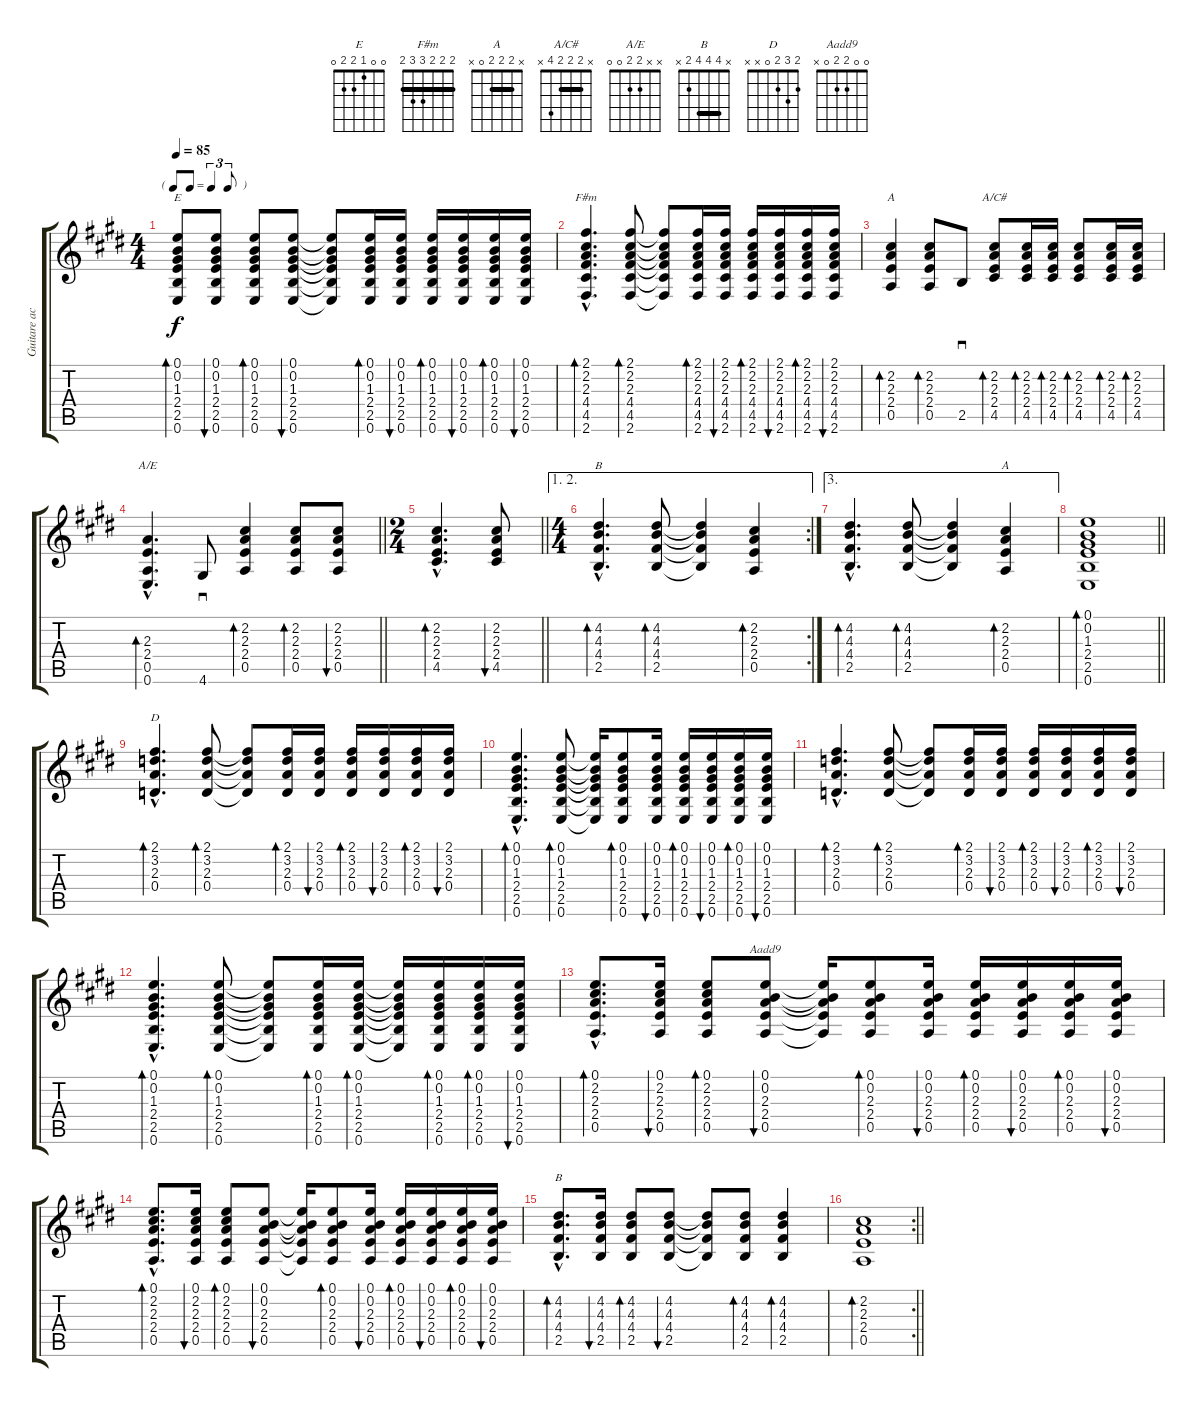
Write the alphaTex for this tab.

\track ("Guitare accoustique" "Guitare ac") {instrument acousticguitarsteel}
\staff {score tabs}
\tuning (E4 B3 G3 D3 A2 E2) {hide}
\chord ("E" 0 0 1 2 2 0)
\chord ("F#m" 2 2 2 3 3 2) {barre 2}
\chord ("A" x 2 2 2 0 x)
\chord ("A/C#" x 2 2 2 4 x) {barre 2}
\chord ("A/E" x x 2 2 0 0)
\chord ("B" x x x x x x)
\chord ("A" x 2 2 2 0 x) {barre 2}
\chord ("D" 2 3 2 0 x x)
\chord ("Aadd9" 0 0 2 2 0 x)
\chord ("B" x 4 4 4 2 x) {barre 4}
\ts (4 4)
\tf triplet8th
\tempo 85
\clef g2
\ks e
(0.1 0.2 1.3 2.4 2.5 0.6).8{bd 60 ch "E" dy f} (0.1 0.2 1.3 2.4 2.5 0.6).8{bu 60} (0.1 0.2 1.3 2.4 2.5 0.6).8{bd 60} (0.1 0.2 1.3 2.4 2.5 0.6).8{bu 60} (0.1{t} 0.2{t} 1.3{t} 2.4{t} 2.5{t} 0.6{t}).8 (0.1 0.2 1.3 2.4 2.5 0.6).16{bd 60} (0.1 0.2 1.3 2.4 2.5 0.6).16{bu 60} (0.1 0.2 1.3 2.4 2.5 0.6).16{bd 60} (0.1 0.2 1.3 2.4 2.5 0.6).16{bu 60} (0.1 0.2 1.3 2.4 2.5 0.6).16{bd 60} (0.1 0.2 1.3 2.4 2.5 0.6).16{bu 60} |
(2.1{hac} 2.2{hac} 2.3{hac} 4.4{hac} 4.5{hac} 2.6{hac}).4{d bd 60 ch "F#m"} (2.1 2.2 2.3 4.4 4.5 2.6).8{bd 60} (2.1{t} 2.2{t} 2.3{t} 4.4{t} 4.5{t} 2.6{t}).8 (2.1 2.2 2.3 4.4 4.5 2.6).16{bd 60} (2.1 2.2 2.3 4.4 4.5 2.6).16{bu 60} (2.1 2.2 2.3 4.4 4.5 2.6).16{bd 60} (2.1 2.2 2.3 4.4 4.5 2.6).16{bu 60} (2.1 2.2 2.3 4.4 4.5 2.6).16{bd 60} (2.1 2.2 2.3 4.4 4.5 2.6).16{bu 60} |
(2.2 2.3 2.4 0.5).4{bd 60 ch "A"} (2.2 2.3 2.4 0.5).8{bd 60} 2.5.8{sd} (2.2 2.3 2.4 4.5).8{bd 60 ch "A/C#"} (2.2 2.3 2.4 4.5).16{bd 60} (2.2 2.3 2.4 4.5).16{bd 60} (2.2 2.3 2.4 4.5).8{bd 60} (2.2 2.3 2.4 4.5).16{bd 60} (2.2 2.3 2.4 4.5).16{bd 60} |
\barLineRight lightlight
(2.3{hac} 2.4{hac} 0.5{hac} 0.6{hac}).4{d bd 60 ch "A/E"} 4.6.8{sd} (2.2 2.3 2.4 0.5).4{bd 60} (2.2 2.3 2.4 0.5).8{bd 60} (2.2 2.3 2.4 0.5).8{bu 60} |
\ts (2 4)
\barLineRight lightlight
(2.2{hac} 2.3{hac} 2.4{hac} 4.5{hac}).4{d bd 60} (2.2 2.3 2.4 4.5).8{bu 60} |
\ae (1 2)
\rc 2
\ts (4 4)
(4.2{hac} 4.3{hac} 4.4{hac} 2.5{hac}).4{d bd 60 ch "B"} (4.2 4.3 4.4 2.5).8{bd 60} (4.2{t} 4.3{t} 4.4{t} 2.5{t}).4 (2.2 2.3 2.4 0.5).4{bd 60} |
\ae 3
(4.2{hac} 4.3{hac} 4.4{hac} 2.5{hac}).4{d bd 60} (4.2 4.3 4.4 2.5).8{bd 60} (4.2{t} 4.3{t} 4.4{t} 2.5{t}).4 (2.2 2.3 2.4 0.5).4{bd 60 ch "A"} |
\barLineRight lightlight
(0.1 0.2 1.3 2.4 2.5 0.6).1{bd 60} |
(2.1{hac} 3.2{hac} 2.3{hac} 0.4{hac}).4{d bd 60 ch "D"} (2.1 3.2 2.3 0.4).8{bd 60} (2.1{t} 3.2{t} 2.3{t} 0.4{t}).8 (2.1 3.2 2.3 0.4).16{bd 60} (2.1 3.2 2.3 0.4).16{bu 60} (2.1 3.2 2.3 0.4).16{bd 60} (2.1 3.2 2.3 0.4).16{bu 60} (2.1 3.2 2.3 0.4).16{bd 60} (2.1 3.2 2.3 0.4).16{bu 60} |
(0.1{hac} 0.2{hac} 1.3{hac} 2.4{hac} 2.5{hac} 0.6{hac}).4{d bd 60} (0.1 0.2 1.3 2.4 2.5 0.6).8{bd 60} (0.1{t} 0.2{t} 1.3{t} 2.4{t} 2.5{t} 0.6{t}).16 (0.1 0.2 1.3 2.4 2.5 0.6).8{bd 60} (0.1 0.2 1.3 2.4 2.5 0.6).16{bu 60} (0.1 0.2 1.3 2.4 2.5 0.6).16{bd 60} (0.1 0.2 1.3 2.4 2.5 0.6).16{bu 60} (0.1 0.2 1.3 2.4 2.5 0.6).16{bd 60} (0.1 0.2 1.3 2.4 2.5 0.6).16{bu 60} |
(2.1{hac} 3.2{hac} 2.3{hac} 0.4{hac}).4{d bd 60} (2.1 3.2 2.3 0.4).8{bd 60} (2.1{t} 3.2{t} 2.3{t} 0.4{t}).8 (2.1 3.2 2.3 0.4).16{bd 60} (2.1 3.2 2.3 0.4).16{bu 60} (2.1 3.2 2.3 0.4).16{bd 60} (2.1 3.2 2.3 0.4).16{bu 60} (2.1 3.2 2.3 0.4).16{bd 60} (2.1 3.2 2.3 0.4).16{bu 60} |
(0.1{hac} 0.2{hac} 1.3{hac} 2.4{hac} 2.5{hac} 0.6{hac}).4{d bd 60} (0.1 0.2 1.3 2.4 2.5 0.6).8{bd 60} (0.1{t} 0.2{t} 1.3{t} 2.4{t} 2.5{t} 0.6{t}).8 (0.1 0.2 1.3 2.4 2.5 0.6).16{bd 60} (0.1 0.2 1.3 2.4 2.5 0.6).16{bd 60} (0.1{t} 0.2{t} 1.3{t} 2.4{t} 2.5{t} 0.6{t}).16 (0.1 0.2 1.3 2.4 2.5 0.6).16{bd 60} (0.1 0.2 1.3 2.4 2.5 0.6).16{bd 60} (0.1 0.2 1.3 2.4 2.5 0.6).16{bu 60} |
(0.1{hac} 2.2{hac} 2.3{hac} 2.4{hac} 0.5{hac}).8{d bd 60} (0.1 2.2 2.3 2.4 0.5).16{bu 60} (0.1 2.2 2.3 2.4 0.5).8{bd 60} (0.1 0.2 2.3 2.4 0.5).8{bu 60 ch "Aadd9"} (0.1{t} 0.2{t} 2.3{t} 2.4{t} 0.5{t}).16 (0.1 0.2 2.3 2.4 0.5).8{bd 60} (0.1 0.2 2.3 2.4 0.5).16{bu 60} (0.1 0.2 2.3 2.4 0.5).16{bd 60} (0.1 0.2 2.3 2.4 0.5).16{bu 60} (0.1 0.2 2.3 2.4 0.5).16{bd 60} (0.1 0.2 2.3 2.4 0.5).16{bu 60} |
(0.1{hac} 2.2{hac} 2.3{hac} 2.4{hac} 0.5{hac}).8{d bd 60} (0.1 2.2 2.3 2.4 0.5).16{bu 60} (0.1 2.2 2.3 2.4 0.5).8{bd 60} (0.1 0.2 2.3 2.4 0.5).8{bu 60} (0.1{t} 0.2{t} 2.3{t} 2.4{t} 0.5{t}).16 (0.1 0.2 2.3 2.4 0.5).8{bd 60} (0.1 0.2 2.3 2.4 0.5).16{bu 60} (0.1 0.2 2.3 2.4 0.5).16{bd 60} (0.1 0.2 2.3 2.4 0.5).16{bu 60} (0.1 0.2 2.3 2.4 0.5).16{bd 60} (0.1 0.2 2.3 2.4 0.5).16{bu 60} |
(4.2{hac} 4.3{hac} 4.4{hac} 2.5{hac}).8{d bd 60 ch "B"} (4.2 4.3 4.4 2.5).16{bu 60} (4.2 4.3 4.4 2.5).8{bd 60} (4.2 4.3 4.4 2.5).8{bu 60} (4.2{t} 4.3{t} 4.4{t} 2.5{t}).8 (4.2 4.3 4.4 2.5).8{bd 60} (4.2 4.3 4.4 2.5).4{bd 60} |
\rc 2
\barLineRight lightlight
(2.2 2.3 2.4 0.5).1{bd 60}
